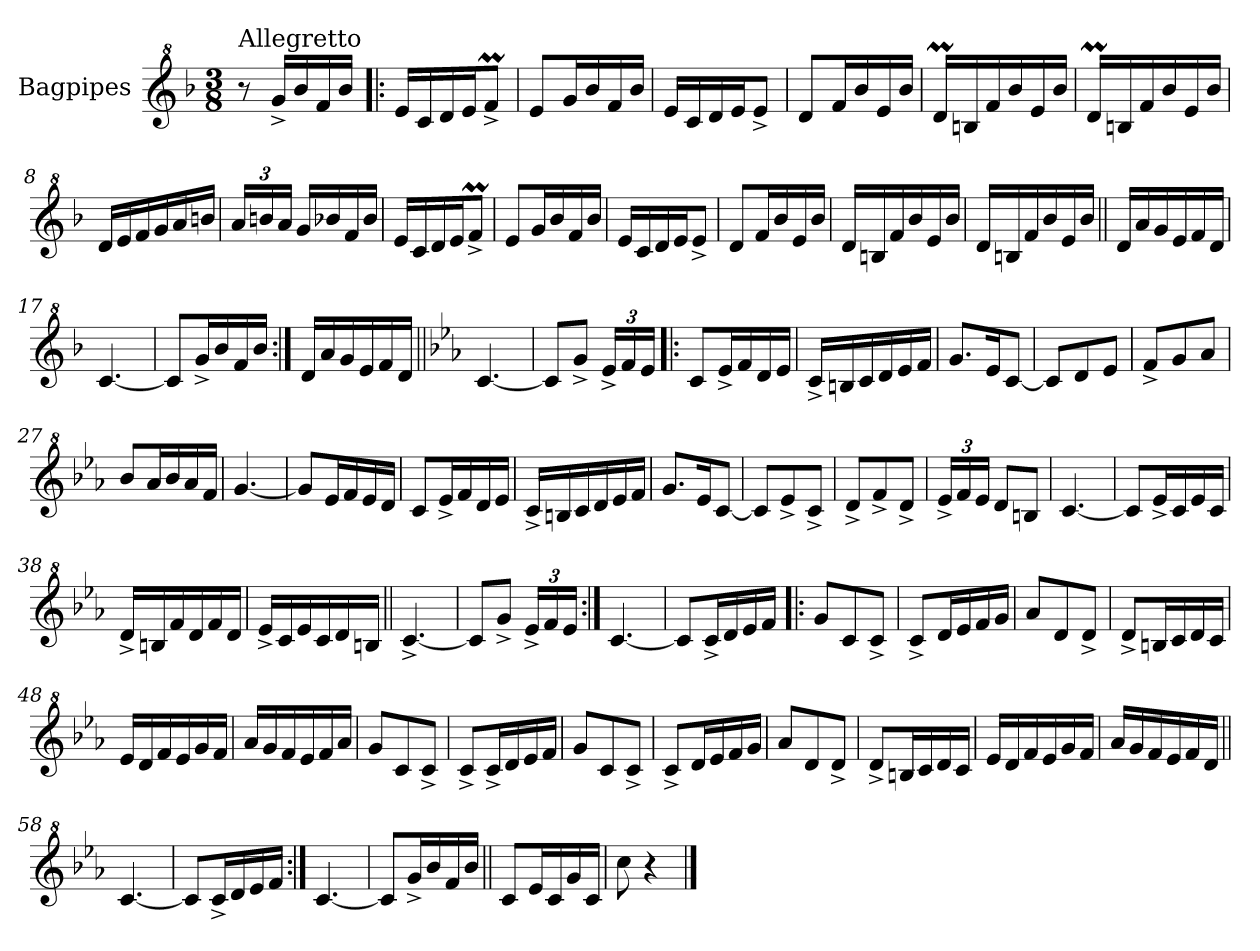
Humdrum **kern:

**kern
*part1
*staff1
*I"Bagpipes
*I'Bag
*clefG^2
*k[b-]
*F:
*M3/8
=1
!LO:TX:a:t=Allegretto
8r
16gg^/LL
16bb-/
16ff/
16bb-/JJ
=2!|:
16ee/LL
16cc/
16dd/
16ee/J
8ffM^/J
=3
8ee/L
16gg/L
16bb-/
16ff/
16bb-/JJ
=4
16ee/LL
16cc/
16dd/
16ee/J
8ee^/J
=5
8dd/L
16ff/L
16bb-/
16ee/
16bb-/JJ
=6
16ddM/LL
16bn/
16ff/
16bb-/
16ee/
16bb-/JJ
=7
16ddM/LL
16bn/
16ff/
16bb-/
16ee/
16bb-/JJ
!!LO:LB:g=z
=8
16dd/LL
16ee/
16ff/
16gg/
16aa/
16bbn/JJ
=9
*Xbrackettup
24aa/LL
24bbn/
24aa/JJ
16gg/LL
16bb-X/
16ff/
16bb-/JJ
=10
16ee/LL
16cc/
16dd/
16ee/J
8ffM^/J
=11
8ee/L
16gg/L
16bb-/
16ff/
16bb-/JJ
=12
16ee/LL
16cc/
16dd/
16ee/J
8ee^/J
=13
8dd/L
16ff/L
16bb-/
16ee/
16bb-/JJ
=14
16dd/LL
16bn/
16ff/
16bb-/
16ee/
16bb-/JJ
!!LO:LB:g=z
=15
16dd/LL
16bn/
16ff/
16bb-/
16ee/
16bb-/JJ
=16||
16dd/LL
16aa/
16gg/
16ee/
16ff/
16dd/JJ
=17
[4.cc/
=18
8cc/L]
16gg^/L
16bb-/
16ff/
16bb-/JJ
=19:|!
16dd/LL
16aa/
16gg/
16ee/
16ff/
16dd/JJ
=20||
*k[b-e-a-]
*E-:
[4.cc/
=21
8cc/L]
8gg^/J
24ee-^/LL
24ff/
24ee-/JJ
=22!|:
8cc/L
16ee-^/L
16ff/
16dd/
16ee-/JJ
!!LO:LB:g=z
=23
16cc^/LL
16bn/
16cc/
16dd/
16ee-/
16ff/JJ
=24
8.gg/L
16ee-/K
[8cc/J
=25
8cc/L]
8dd/
8ee-/J
=26
8ff^/L
8gg/
8aa-/J
=27
8bb-/L
16aa-/L
16bb-/
16aa-/
16ff/JJ
=28
[4.gg/
=29
8gg/L]
16ee-/L
16ff/
16ee-/
16dd/JJ
=30
8cc/L
16ee-^/L
16ff/
16dd/
16ee-/JJ
=31
16cc^/LL
16bn/
16cc/
16dd/
16ee-/
16ff/JJ
!!LO:LB:g=z
=32
8.gg/L
16ee-/K
[8cc/J
=33
8cc/L]
8ee-^/
8cc^/J
=34
8dd^/L
8ff^/
8dd^/J
=35
24ee-^/LL
24ff/
24ee-/JJ
8dd/L
8bn/J
=36
[4.cc/
=37
8cc/L]
16ee-^/L
16cc/
16ee-/
16cc/JJ
=38
16dd^/LL
16bn/
16ff/
16dd/
16ff/
16dd/JJ
=39
16ee-^/LL
16cc/
16ee-/
16cc/
16dd/
16bn/JJ
=40||
[4.cc^/
=41
8cc/L]
8gg^/J
24ee-^/LL
24ff/
24ee-/JJ
!!LO:LB:g=z
=42:|!
[4.cc/
=43
8cc/L]
16cc^/L
16dd/
16ee-/
16ff/JJ
=44!|:
8gg/L
8cc/
8cc^/J
=45
8cc^/L
16dd/L
16ee-/
16ff/
16gg/JJ
=46
8aa-/L
8dd/
8dd^/J
=47
8dd^/L
16bn/L
16cc/
16dd/
16cc/JJ
=48
16ee-/LL
16dd/
16ff/
16ee-/
16gg/
16ff/JJ
=49
16aa-/LL
16gg/
16ff/
16ee-/
16ff/
16aa-/JJ
=50
8gg/L
8cc/
8cc^/J
!!LO:LB:g=z
=51
8cc^/L
16cc^/L
16dd/
16ee-/
16ff/JJ
=52
8gg/L
8cc/
8cc^/J
=53
8cc^/L
16dd/L
16ee-/
16ff/
16gg/JJ
=54
8aa-/L
8dd/
8dd^/J
=55
8dd^/L
16bn/L
16cc/
16dd/
16cc/JJ
=56
16ee-/LL
16dd/
16ff/
16ee-/
16gg/
16ff/JJ
=57
16aa-/LL
16gg/
16ff/
16ee-/
16ff/
16dd/JJ
=58||
[4.cc/
=59
8cc/L]
16cc^/L
16dd/
16ee-/
16ff/JJ
!!LO:LB:g=z
=60:|!
[4.cc/
=61
8cc/L]
16gg^/L
16bb-/
16ff/
16bb-/JJ
=62||
8cc/L
16ee-/L
16cc/
16gg/
16cc/JJ
=63
8ccc\
4r
==
*-
